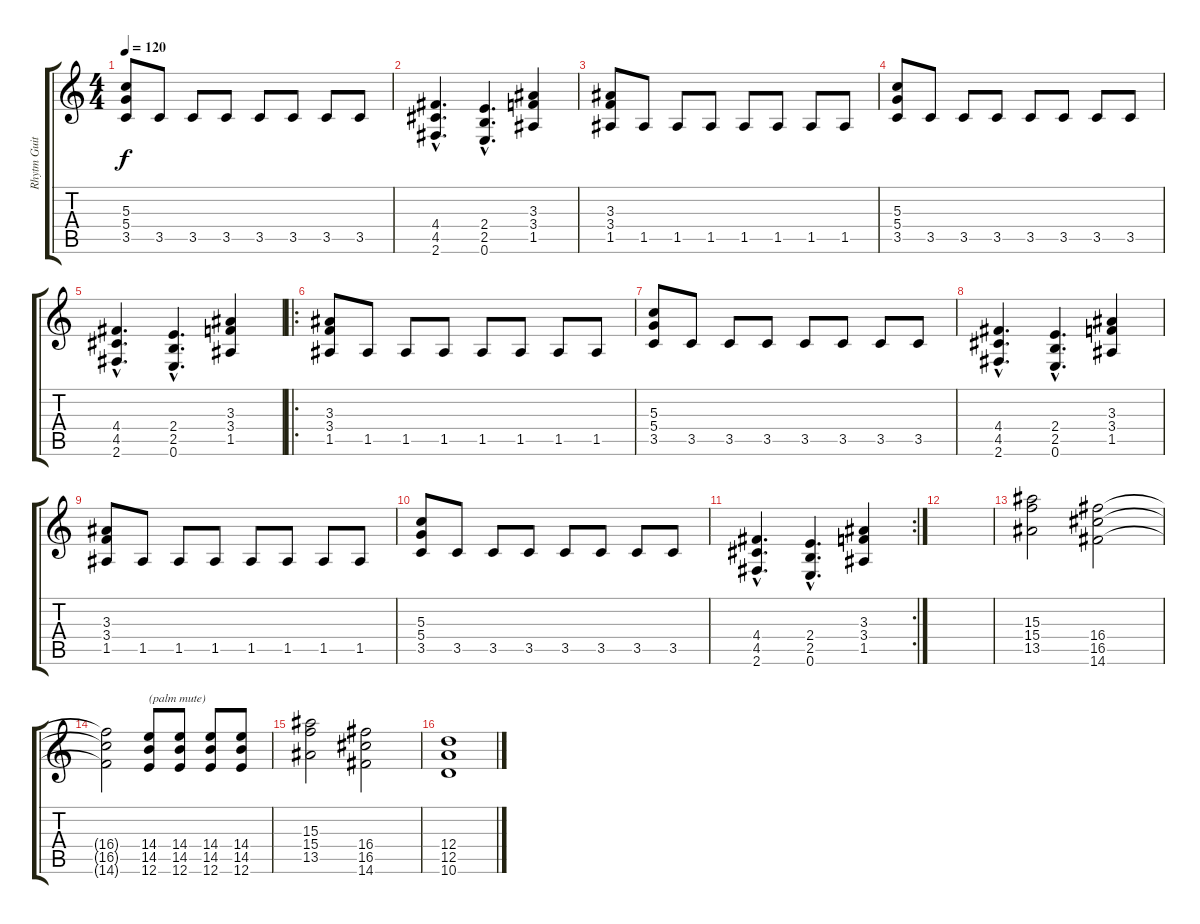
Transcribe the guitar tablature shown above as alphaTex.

\track ("Rhytm Guitar" "Rhytm Guit") {instrument distortionguitar}
\staff {score tabs}
\tuning (E4 B3 G3 D3 A2 E2) {hide}
\ts (4 4)
\tempo 120
\clef g2
\ks c
(5.3 5.4 3.5).8{dy f} 3.5.8 3.5.8 3.5.8 3.5.8 3.5.8 3.5.8 3.5.8 |
(4.4{hac} 4.5{hac} 2.6{hac}).4{d} (2.4{hac} 2.5{hac} 0.6{hac}).4{d} (3.3 3.4 1.5).4 |
(3.3 3.4 1.5).8 1.5.8 1.5.8 1.5.8 1.5.8 1.5.8 1.5.8 1.5.8 |
(5.3 5.4 3.5).8 3.5.8 3.5.8 3.5.8 3.5.8 3.5.8 3.5.8 3.5.8 |
(4.4{hac} 4.5{hac} 2.6{hac}).4{d} (2.4{hac} 2.5{hac} 0.6{hac}).4{d} (3.3 3.4 1.5).4 |
\ro
(3.3 3.4 1.5).8 1.5.8 1.5.8 1.5.8 1.5.8 1.5.8 1.5.8 1.5.8 |
(5.3 5.4 3.5).8 3.5.8 3.5.8 3.5.8 3.5.8 3.5.8 3.5.8 3.5.8 |
(4.4{hac} 4.5{hac} 2.6{hac}).4{d} (2.4{hac} 2.5{hac} 0.6{hac}).4{d} (3.3 3.4 1.5).4 |
(3.3 3.4 1.5).8 1.5.8 1.5.8 1.5.8 1.5.8 1.5.8 1.5.8 1.5.8 |
(5.3 5.4 3.5).8 3.5.8 3.5.8 3.5.8 3.5.8 3.5.8 3.5.8 3.5.8 |
\rc 2
(4.4{hac} 4.5{hac} 2.6{hac}).4{d} (2.4{hac} 2.5{hac} 0.6{hac}).4{d} (3.3 3.4 1.5).4 |
|
(15.3 15.4 13.5).2 (16.4 16.5 14.6).2 |
(16.4{t} 16.5{t} 14.6{t}).2 (14.4 14.5 12.6).8{txt "(palm mute)"} (14.4 14.5 12.6).8 (14.4 14.5 12.6).8 (14.4 14.5 12.6).8 |
(15.3 15.4 13.5).2 (16.4 16.5 14.6).2 |
(12.4 12.5 10.6).1
